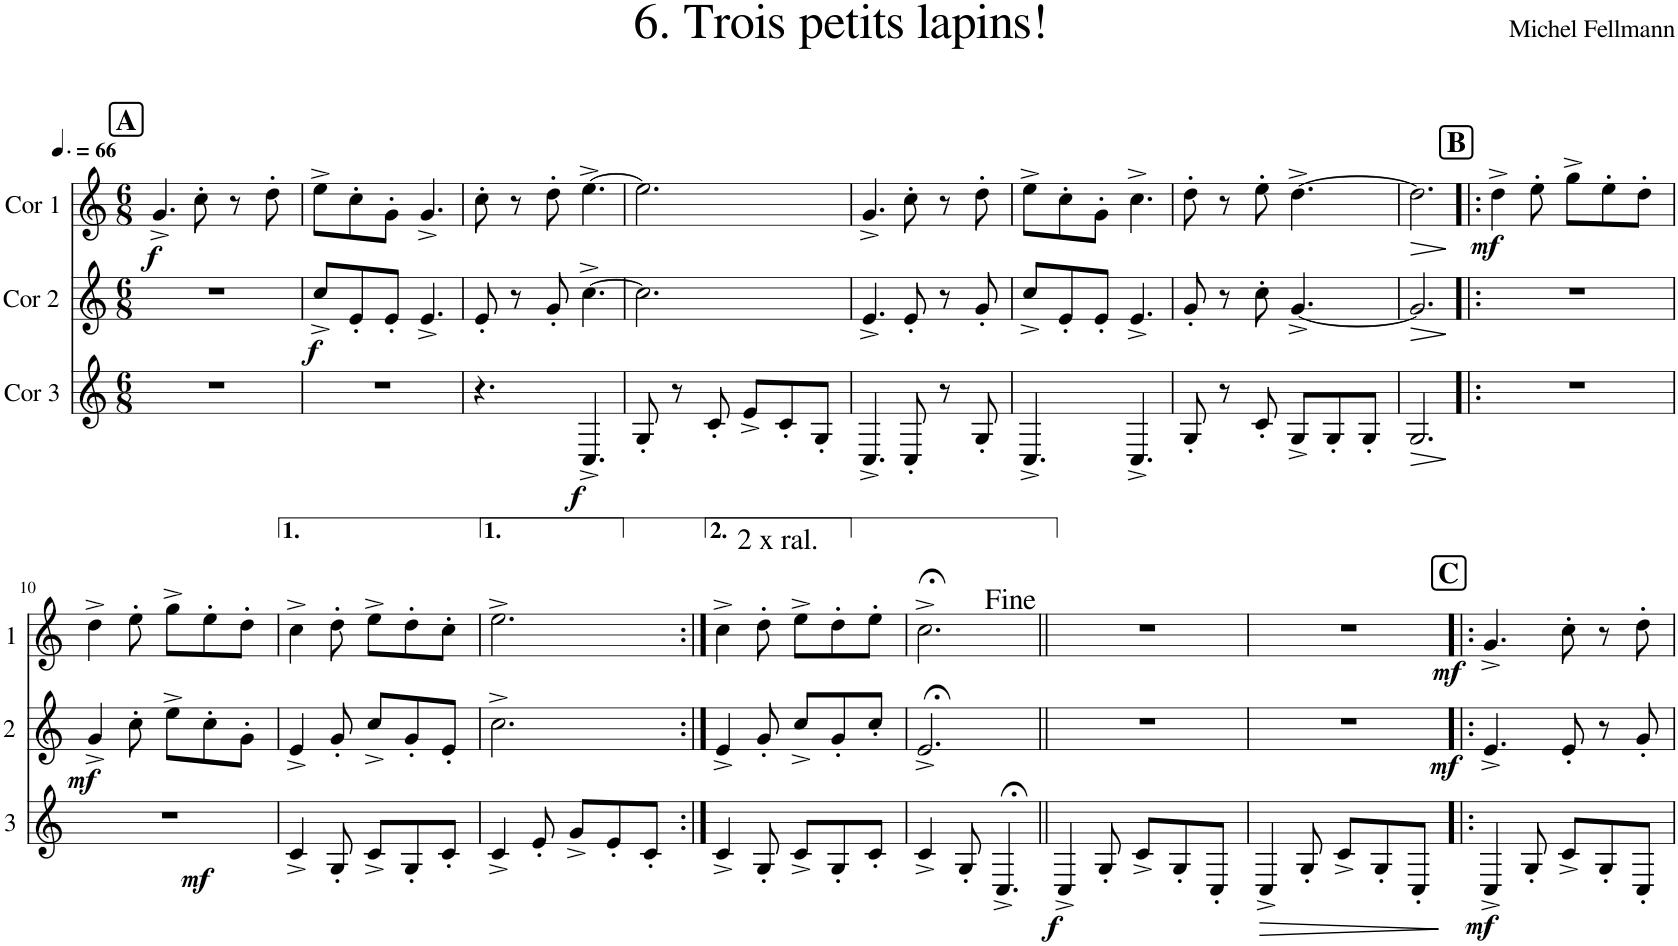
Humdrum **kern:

**kern	**dynam	**kern	**dynam	**kern	**dynam
*part3	*part3	*part2	*part2	*part1	*part1
*staff3	*staff3	*staff2	*staff2	*staff1	*staff1
*I"Cor 3	*	*I"Cor 2	*	*I"Cor 1	*
*clefG2	*	*clefG2	*	*clefG2	*
*Trd4c7	*	*Trd4c7	*	*Trd4c7	*
*k[]	*	*k[]	*	*k[]	*
*M6/8	*	*M6/8	*	*M6/8	*
*MM99	*	*MM99	*	*MM99	*
!!LO:REH:place=s1:a:B:cj:fs=14:t=A
=1	=1	=1	=1	=1	=1
!	!	!	!	!	!LO:DY:b
2.r	.	2.r	.	4.g^/	f
.	.	.	.	8cc'\	.
.	.	.	.	8r	.
.	.	.	.	8dd'\	.
=2	=2	=2	=2	=2	=2
!	!	!	!LO:DY:b	!	!
2.r	.	8cc^/L	f	8ee^\L	.
.	.	8e'/	.	8cc'\	.
.	.	8e'/J	.	8g'\J	.
.	.	4.e^/	.	4.g^/	.
=3	=3	=3	=3	=3	=3
4.r	.	8e'/	.	8cc'\	.
.	.	8r	.	8r	.
.	.	8g'/	.	8dd'\	.
!	!LO:DY:b	!	!	!	!
4.C^/	f	[4.cc^\	.	[4.ee^\	.
=4	=4	=4	=4	=4	=4
8G'/	.	2.cc\]	.	2.ee\]	.
8r	.	.	.	.	.
8c'/	.	.	.	.	.
8e^/L	.	.	.	.	.
8c'/	.	.	.	.	.
8G'/J	.	.	.	.	.
=5	=5	=5	=5	=5	=5
4.C^/	.	4.e^/	.	4.g^/	.
8C'/	.	8e'/	.	8cc'\	.
8r	.	8r	.	8r	.
8G'/	.	8g'/	.	8dd'\	.
=6	=6	=6	=6	=6	=6
4.C^/	.	8cc^/L	.	8ee^\L	.
.	.	8e'/	.	8cc'\	.
.	.	8e'/J	.	8g'\J	.
4.C^/	.	4.e^/	.	4.cc^\	.
=7	=7	=7	=7	=7	=7
8G'/	.	8g'/	.	8dd'\	.
8r	.	8r	.	8r	.
8c'/	.	8cc'\	.	8ee'\	.
8G^/L	.	[4.g^/	.	[4.dd^\	.
8G'/	.	.	.	.	.
8G'/J	.	.	.	.	.
=8	=8	=8	=8	=8	=8
!	!LO:HP:b	!	!LO:HP:b	!	!LO:HP:b
2.G/	>	2.g/]	>	2.dd\]	>
.	]	.	]	.	]
!!LO:REH:place=s1:a:B:cj:fs=14:t=B
=9!|:	=9!|:	=9!|:	=9!|:	=9!|:	=9!|:
!	!	!	!	!	!LO:DY:b
2.r	.	2.r	.	4dd^\	mf
.	.	.	.	8ee'\	.
.	.	.	.	8gg^\L	.
.	.	.	.	8ee'\	.
.	.	.	.	8dd'\J	.
!!LO:LB:g=z
=10	=10	=10	=10	=10	=10
!	!LO:DY:b	!	!LO:DY:b	!	!
2.r	mf	4g^/	mf	4dd^\	.
.	.	8cc'\	.	8ee'\	.
.	.	8ee^\L	.	8gg^\L	.
.	.	8cc'\	.	8ee'\	.
.	.	8g'\J	.	8dd'\J	.
=11	=11	=11	=11	=11	=11
4c^/	.	4e^/	.	4cc^\	.
8G'/	.	8g'/	.	8dd'\	.
8c^/L	.	8cc^/L	.	8ee^\L	.
8G'/	.	8g'/	.	8dd'\	.
8c'/J	.	8e'/J	.	8cc'\J	.
=12	=12	=12	=12	=12	=12
4c^/	.	2.cc^\	.	2.ee^\	.
8e'/	.	.	.	.	.
8g^/L	.	.	.	.	.
8e'/	.	.	.	.	.
8c'/J	.	.	.	.	.
=13:|!	=13:|!	=13:|!	=13:|!	=13:|!	=13:|!
!	!	!	!	!LO:TX:a:t=2 x ral.	!
4c^/	.	4e^/	.	4cc^\	.
8G'/	.	8g'/	.	8dd'\	.
8c^/L	.	8cc^/L	.	8ee^\L	.
8G'/	.	8g'/	.	8dd'\	.
8c'/J	.	8cc'/J	.	8ee'\J	.
=14	=14	=14	=14	=14	=14
4c^/	.	2.e;<^/	.	2.cc;<^\	.
8G'/	.	.	.	.	.
4.C;<^/	.	.	.	.	.
=15||	=15||	=15||	=15||	=15||	=15||
!	!LO:DY:b	!	!	!	!
4C^/	f	2.r	.	2.r	.
8G'/	.	.	.	.	.
8c^/L	.	.	.	.	.
8G'/	.	.	.	.	.
8C'/J	.	.	.	.	.
=16	=16	=16	=16	=16	=16
!	!LO:HP:b	!	!LO:DY:b	!	!LO:DY:b
4C^/	>	2.r	mf	2.r	mf
8G'/	.	.	.	.	.
8c^/L	.	.	.	.	.
8G'/	.	.	.	.	.
8C'/J	.	.	.	.	.
.	]	.	.	.	.
!!LO:REH:place=s1:a:B:cj:fs=14:t=C
=17!|:	=17!|:	=17!|:	=17!|:	=17!|:	=17!|:
!	!LO:DY:b	!	!	!	!
4C^/	mf	4.e^/	.	4.g^/	.
8G'/	.	.	.	.	.
8c^/L	.	8e'/	.	8cc'\	.
8G'/	.	8r	.	8r	.
8C'/J	.	8g'/	.	8dd'\	.
=	=	=	=	=	=
*-	*-	*-	*-	*-	*-
